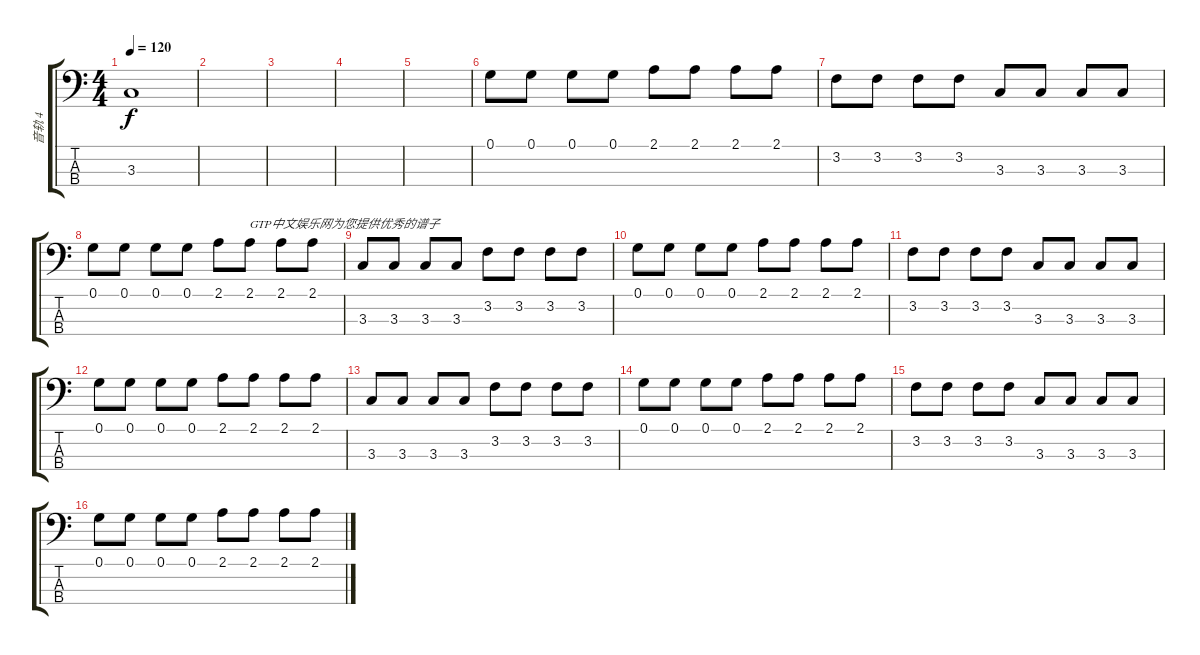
\track ("音轨 4" "音轨 4") {instrument electricbassfinger}
\staff {score tabs}
\tuning (G2 D2 A1 E1) {hide}
\ts (4 4)
\tempo 120
\clef f4
\ks c
3.3.1{dy f} |
|
|
|
|
0.1.8 0.1.8 0.1.8 0.1.8 2.1.8 2.1.8 2.1.8 2.1.8 |
3.2.8 3.2.8 3.2.8 3.2.8 3.3.8 3.3.8 3.3.8 3.3.8 |
0.1.8 0.1.8 0.1.8 0.1.8 2.1.8 2.1.8{txt "GTP中文娱乐网为您提供优秀的谱子"} 2.1.8 2.1.8 |
3.3.8 3.3.8 3.3.8 3.3.8 3.2.8 3.2.8 3.2.8 3.2.8 |
0.1.8 0.1.8 0.1.8 0.1.8 2.1.8 2.1.8 2.1.8 2.1.8 |
3.2.8 3.2.8 3.2.8 3.2.8 3.3.8 3.3.8 3.3.8 3.3.8 |
0.1.8 0.1.8 0.1.8 0.1.8 2.1.8 2.1.8 2.1.8 2.1.8 |
3.3.8 3.3.8 3.3.8 3.3.8 3.2.8 3.2.8 3.2.8 3.2.8 |
0.1.8 0.1.8 0.1.8 0.1.8 2.1.8 2.1.8 2.1.8 2.1.8 |
3.2.8 3.2.8 3.2.8 3.2.8 3.3.8 3.3.8 3.3.8 3.3.8 |
0.1.8 0.1.8 0.1.8 0.1.8 2.1.8 2.1.8 2.1.8 2.1.8
